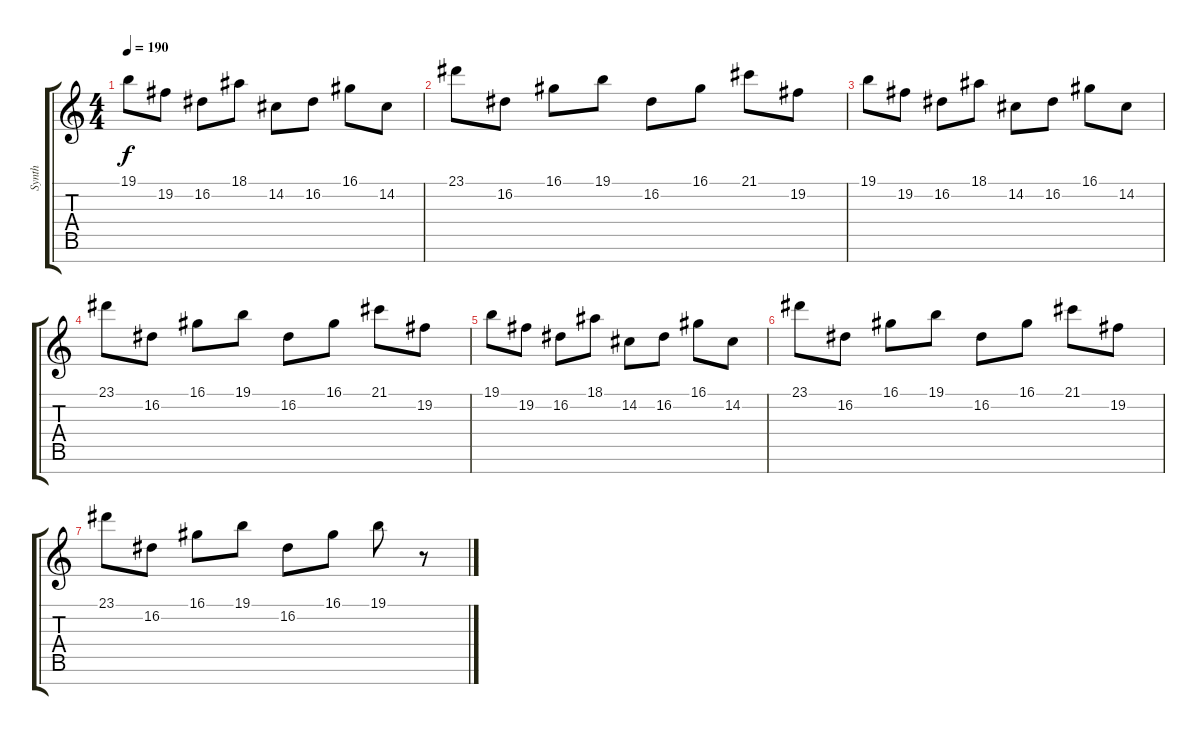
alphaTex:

\track ("Synth" "Synth") {instrument pad3polysynth}
\staff {score tabs}
\tuning (E4 B3 G3 D3 A2 E2 B1) {hide}
\ts (4 4)
\tempo 190
\clef g2
\ks c
19.1.8{dy f} 19.2.8 16.2.8 18.1.8 14.2.8 16.2.8 16.1.8 14.2.8 |
23.1.8 16.2.8 16.1.8 19.1.8 16.2.8 16.1.8 21.1.8 19.2.8 |
19.1.8 19.2.8 16.2.8 18.1.8 14.2.8 16.2.8 16.1.8 14.2.8 |
23.1.8 16.2.8 16.1.8 19.1.8 16.2.8 16.1.8 21.1.8 19.2.8 |
19.1.8 19.2.8 16.2.8 18.1.8 14.2.8 16.2.8 16.1.8 14.2.8 |
23.1.8 16.2.8 16.1.8 19.1.8 16.2.8 16.1.8 21.1.8 19.2.8 |
23.1.8 16.2.8 16.1.8 19.1.8 16.2.8 16.1.8 19.1.8 r.8
